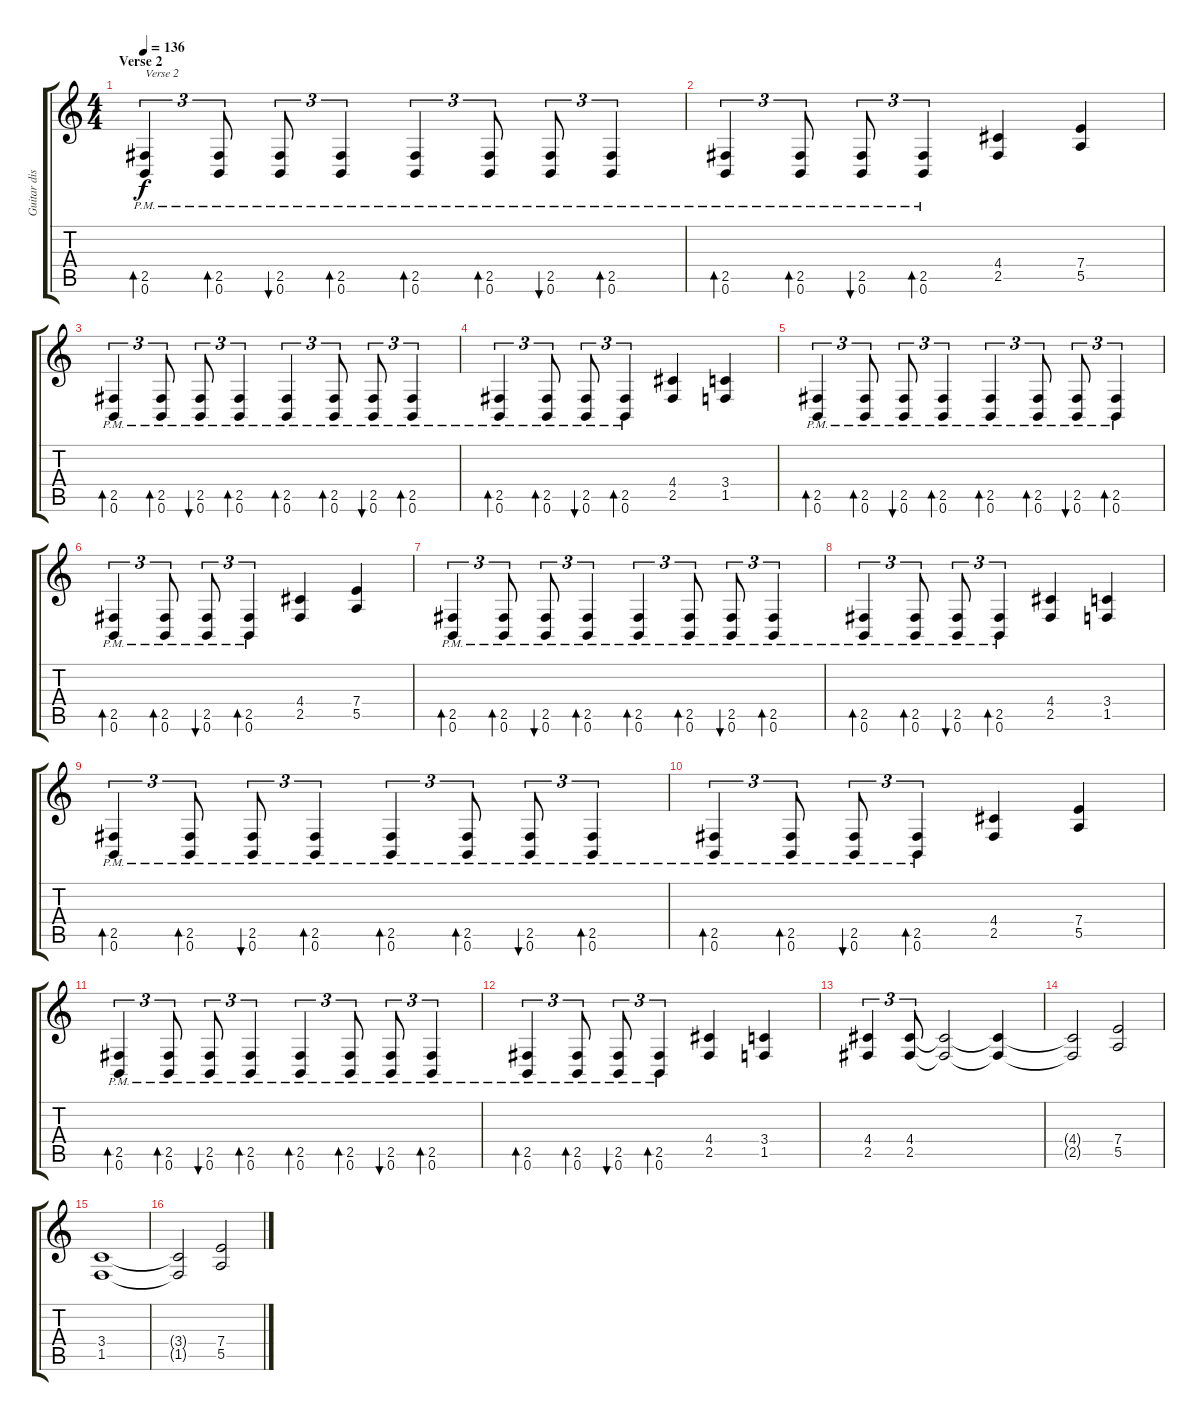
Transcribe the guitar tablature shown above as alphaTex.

\track ("Guitar distortion 1" "Guitar dis") {instrument distortionguitar}
\staff {score tabs}
\tuning (B3 Gb3 D3 A2 E2 B1) {hide}
\ts (4 4)
\section ("" "Verse 2")
\tempo 136
\clef g2
\ks c
(2.5{pm} 0.6{pm}).4{tu (3 2) bd 60 txt "Verse 2" dy f} (2.5{pm} 0.6{pm}).8{tu (3 2) bd 60} (2.5{pm} 0.6{pm}).8{tu (3 2) bu 60} (2.5{pm} 0.6{pm}).4{tu (3 2) bd 60} (2.5{pm} 0.6{pm}).4{tu (3 2) bd 60} (2.5{pm} 0.6{pm}).8{tu (3 2) bd 60} (2.5{pm} 0.6{pm}).8{tu (3 2) bu 60} (2.5{pm} 0.6{pm}).4{tu (3 2) bd 60} |
(2.5{pm} 0.6{pm}).4{tu (3 2) bd 60} (2.5{pm} 0.6{pm}).8{tu (3 2) bd 60} (2.5{pm} 0.6{pm}).8{tu (3 2) bu 60} (2.5{pm} 0.6{pm}).4{tu (3 2) bd 60} (4.4 2.5).4 (7.4 5.5).4 |
(2.5{pm} 0.6{pm}).4{tu (3 2) bd 60} (2.5{pm} 0.6{pm}).8{tu (3 2) bd 60} (2.5{pm} 0.6{pm}).8{tu (3 2) bu 60} (2.5{pm} 0.6{pm}).4{tu (3 2) bd 60} (2.5{pm} 0.6{pm}).4{tu (3 2) bd 60} (2.5{pm} 0.6{pm}).8{tu (3 2) bd 60} (2.5{pm} 0.6{pm}).8{tu (3 2) bu 60} (2.5{pm} 0.6{pm}).4{tu (3 2) bd 60} |
(2.5{pm} 0.6{pm}).4{tu (3 2) bd 60} (2.5{pm} 0.6{pm}).8{tu (3 2) bd 60} (2.5{pm} 0.6{pm}).8{tu (3 2) bu 60} (2.5{pm} 0.6{pm}).4{tu (3 2) bd 60} (4.4 2.5).4 (3.4 1.5).4 |
(2.5{pm} 0.6{pm}).4{tu (3 2) bd 60} (2.5{pm} 0.6{pm}).8{tu (3 2) bd 60} (2.5{pm} 0.6{pm}).8{tu (3 2) bu 60} (2.5{pm} 0.6{pm}).4{tu (3 2) bd 60} (2.5{pm} 0.6{pm}).4{tu (3 2) bd 60} (2.5{pm} 0.6{pm}).8{tu (3 2) bd 60} (2.5{pm} 0.6{pm}).8{tu (3 2) bu 60} (2.5{pm} 0.6{pm}).4{tu (3 2) bd 60} |
(2.5{pm} 0.6{pm}).4{tu (3 2) bd 60} (2.5{pm} 0.6{pm}).8{tu (3 2) bd 60} (2.5{pm} 0.6{pm}).8{tu (3 2) bu 60} (2.5{pm} 0.6{pm}).4{tu (3 2) bd 60} (4.4 2.5).4 (7.4 5.5).4 |
(2.5{pm} 0.6{pm}).4{tu (3 2) bd 60} (2.5{pm} 0.6{pm}).8{tu (3 2) bd 60} (2.5{pm} 0.6{pm}).8{tu (3 2) bu 60} (2.5{pm} 0.6{pm}).4{tu (3 2) bd 60} (2.5{pm} 0.6{pm}).4{tu (3 2) bd 60} (2.5{pm} 0.6{pm}).8{tu (3 2) bd 60} (2.5{pm} 0.6{pm}).8{tu (3 2) bu 60} (2.5{pm} 0.6{pm}).4{tu (3 2) bd 60} |
(2.5{pm} 0.6{pm}).4{tu (3 2) bd 60} (2.5{pm} 0.6{pm}).8{tu (3 2) bd 60} (2.5{pm} 0.6{pm}).8{tu (3 2) bu 60} (2.5{pm} 0.6{pm}).4{tu (3 2) bd 60} (4.4 2.5).4 (3.4 1.5).4 |
(2.5{pm} 0.6{pm}).4{tu (3 2) bd 60} (2.5{pm} 0.6{pm}).8{tu (3 2) bd 60} (2.5{pm} 0.6{pm}).8{tu (3 2) bu 60} (2.5{pm} 0.6{pm}).4{tu (3 2) bd 60} (2.5{pm} 0.6{pm}).4{tu (3 2) bd 60} (2.5{pm} 0.6{pm}).8{tu (3 2) bd 60} (2.5{pm} 0.6{pm}).8{tu (3 2) bu 60} (2.5{pm} 0.6{pm}).4{tu (3 2) bd 60} |
(2.5{pm} 0.6{pm}).4{tu (3 2) bd 60} (2.5{pm} 0.6{pm}).8{tu (3 2) bd 60} (2.5{pm} 0.6{pm}).8{tu (3 2) bu 60} (2.5{pm} 0.6{pm}).4{tu (3 2) bd 60} (4.4 2.5).4 (7.4 5.5).4 |
(2.5{pm} 0.6{pm}).4{tu (3 2) bd 60} (2.5{pm} 0.6{pm}).8{tu (3 2) bd 60} (2.5{pm} 0.6{pm}).8{tu (3 2) bu 60} (2.5{pm} 0.6{pm}).4{tu (3 2) bd 60} (2.5{pm} 0.6{pm}).4{tu (3 2) bd 60} (2.5{pm} 0.6{pm}).8{tu (3 2) bd 60} (2.5{pm} 0.6{pm}).8{tu (3 2) bu 60} (2.5{pm} 0.6{pm}).4{tu (3 2) bd 60} |
(2.5{pm} 0.6{pm}).4{tu (3 2) bd 60} (2.5{pm} 0.6{pm}).8{tu (3 2) bd 60} (2.5{pm} 0.6{pm}).8{tu (3 2) bu 60} (2.5{pm} 0.6{pm}).4{tu (3 2) bd 60} (4.4 2.5).4 (3.4 1.5).4 |
(4.4 2.5).4{tu (3 2)} (4.4 2.5).8{tu (3 2)} (4.4{t} 2.5{t}).2 (4.4{t} 2.5{t}).4 |
(4.4{t} 2.5{t}).2 (7.4 5.5).2 |
(3.4 1.5).1 |
(3.4{t} 1.5{t}).2 (7.4 5.5).2
